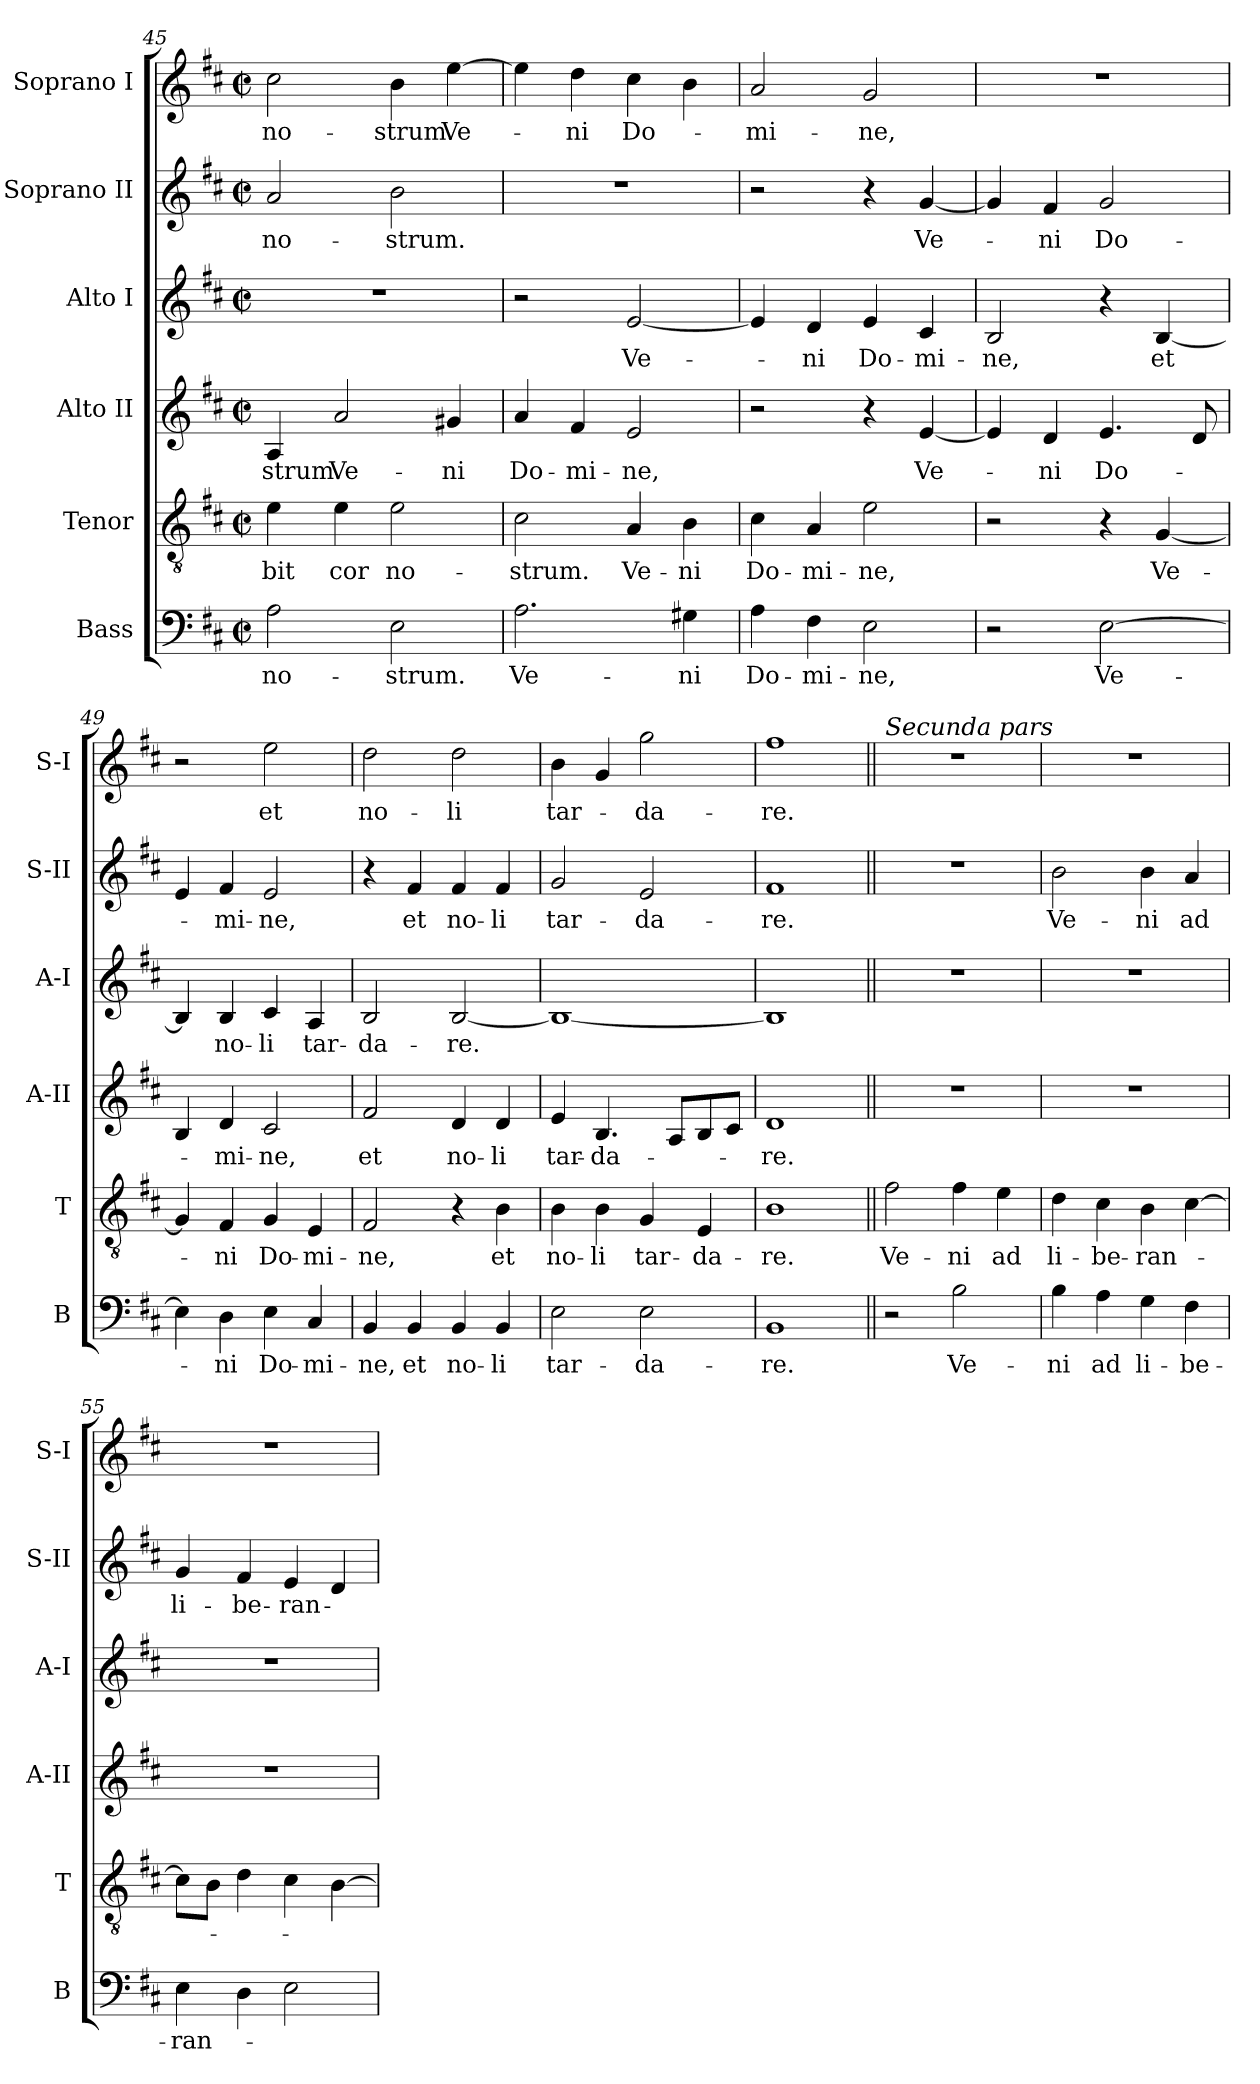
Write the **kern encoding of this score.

**kern	**text	**kern	**text	**kern	**text	**kern	**text	**kern	**text	**kern	**text
*part6	*part6	*part5	*part5	*part4	*part4	*part3	*part3	*part2	*part2	*part1	*part1
*staff6	*staff6	*staff5	*staff5	*staff4	*staff4	*staff3	*staff3	*staff2	*staff2	*staff1	*staff1
*I"Bass	*	*I"Tenor	*	*I"Alto II	*	*I"Alto I	*	*I"Soprano II	*	*I"Soprano I	*
*I'B	*	*I'T	*	*I'A-II	*	*I'A-I	*	*I'S-II	*	*I'S-I	*
*clefF4	*	*clefGv2	*	*clefG2	*	*clefG2	*	*clefG2	*	*clefG2	*
*k[f#c#]	*	*k[f#c#]	*	*k[f#c#]	*	*k[f#c#]	*	*k[f#c#]	*	*k[f#c#]	*
*D:	*	*D:	*	*D:	*	*D:	*	*D:	*	*D:	*
*M2/2	*	*M2/2	*	*M2/2	*	*M2/2	*	*M2/2	*	*M2/2	*
*met(c|)	*	*met(c|)	*	*met(c|)	*	*met(c|)	*	*met(c|)	*	*met(c|)	*
=45	=45	=45	=45	=45	=45	=45	=45	=45	=45	=45	=45
2A\	no-	4e\	-bit	4A/	-strum.	1r	.	2a/	no-	2cc#\	no-
.	.	4e\	cor	2a/	Ve-	.	.	.	.	.	.
2E\	-strum.	2e\	no-	.	.	.	.	2b\	-strum.	4b\	-strum.
.	.	.	.	4g#X/	-ni	.	.	.	.	[>4ee\	Ve-
=46	=46	=46	=46	=46	=46	=46	=46	=46	=46	=46	=46
2.A\	Ve-	2c#\	-strum.	4a/	Do-	2r	.	1r	.	4ee\]	.
.	.	.	.	4f#/	-mi-	.	.	.	.	4dd\	-ni
.	.	4A/	Ve-	2e/	-ne,	[<2e/	Ve-	.	.	4cc#\	Do-
4G#X\	-ni	4B\	-ni	.	.	.	.	.	.	4b\	.
=47	=47	=47	=47	=47	=47	=47	=47	=47	=47	=47	=47
4A\	Do-	4c#\	Do-	2r	.	4e/]	.	2r	.	2a/	-mi-
4F#\	-mi-	4A/	-mi-	.	.	4d/	-ni	.	.	.	.
2E\	-ne,	2e\	-ne,	4r	.	4e/	Do-	4r	.	2g/	-ne,
.	.	.	.	[<4e/	Ve-	4c#/	-mi-	[<4g/	Ve-	.	.
!!LO:PB:g=z
=48	=48	=48	=48	=48	=48	=48	=48	=48	=48	=48	=48
2r	.	2r	.	4e/]	.	2B/	-ne,	4g/]	.	1r	.
.	.	.	.	4d/	-ni	.	.	4f#/	-ni	.	.
[2E\	Ve-	4r	.	4.e/	Do-	4r	.	2g/	Do-	.	.
.	.	[<4G/	Ve-	.	.	[<4B/	et	.	.	.	.
.	.	.	.	8d/	.	.	.	.	.	.	.
=49	=49	=49	=49	=49	=49	=49	=49	=49	=49	=49	=49
4E\]	.	4G/]	.	4B/	.	4B/]	.	4e/	.	2r	.
4D\	-ni	4F#/	-ni	4d/	-mi-	4B/	no-	4f#/	-mi-	.	.
4E\	Do-	4G/	Do-	2c#/	-ne,	4c#/	-li	2e/	-ne,	2ee\	et
4C#/	-mi-	4E/	-mi-	.	.	4A/	tar-	.	.	.	.
=50	=50	=50	=50	=50	=50	=50	=50	=50	=50	=50	=50
4BB/	-ne,	2F#/	-ne,	2f#/	et	2B/	-da-	4r	.	2dd\	no-
4BB/	et	.	.	.	.	.	.	4f#/	et	.	.
4BB/	no-	4r	.	4d/	no-	[<2B/	-re.	4f#/	no-	2dd\	-li
4BB/	-li	4B\	et	4d/	-li	.	.	4f#/	-li	.	.
=51	=51	=51	=51	=51	=51	=51	=51	=51	=51	=51	=51
2E\	tar-	4B\	no-	4e/	tar-	1B_	.	2g/	tar-	4b\	tar-
.	.	4B\	-li	4.B/	-da-	.	.	.	.	4g/	.
2E\	-da-	4G/	tar-	.	.	.	.	2e/	-da-	2gg\	-da-
.	.	.	.	8A/L	.	.	.	.	.	.	.
.	.	4E/	-da-	8B/	.	.	.	.	.	.	.
.	.	.	.	8c#/J	.	.	.	.	.	.	.
=52	=52	=52	=52	=52	=52	=52	=52	=52	=52	=52	=52
1BB	-re.	1B	-re.	1d	-re.	1B]	.	1f#	-re.	1ff#	-re.
=53||	=53||	=53||	=53||	=53||	=53||	=53||	=53||	=53||	=53||	=53||	=53||
!	!	!	!	!	!	!	!	!	!	!LO:TX:a:i:t=Secunda pars	!
2r	.	2f#\	Ve-	1r	.	1r	.	1r	.	1r	.
2B\	Ve-	4f#\	-ni	.	.	.	.	.	.	.	.
.	.	4e\	ad	.	.	.	.	.	.	.	.
=54	=54	=54	=54	=54	=54	=54	=54	=54	=54	=54	=54
4B\	-ni	4d\	li-	1r	.	1r	.	2b\	Ve-	1r	.
4A\	ad	4c#\	-be-	.	.	.	.	.	.	.	.
4G\	li-	4B\	-ran-	.	.	.	.	4b\	-ni	.	.
4F#\	-be-	[4c#\	.	.	.	.	.	4a/	ad	.	.
!!LO:LB:g=z
=55	=55	=55	=55	=55	=55	=55	=55	=55	=55	=55	=55
4E\	-ran-	8c#\L]	.	1r	.	1r	.	4g/	li-	1r	.
.	.	8B\J	.	.	.	.	.	.	.	.	.
4D\	.	4d\	.	.	.	.	.	4f#/	-be-	.	.
2E\	.	4c#\	.	.	.	.	.	4e/	-ran-	.	.
.	.	[4B\	.	.	.	.	.	4d/	.	.	.
=	=	=	=	=	=	=	=	=	=	=	=
*-	*-	*-	*-	*-	*-	*-	*-	*-	*-	*-	*-
